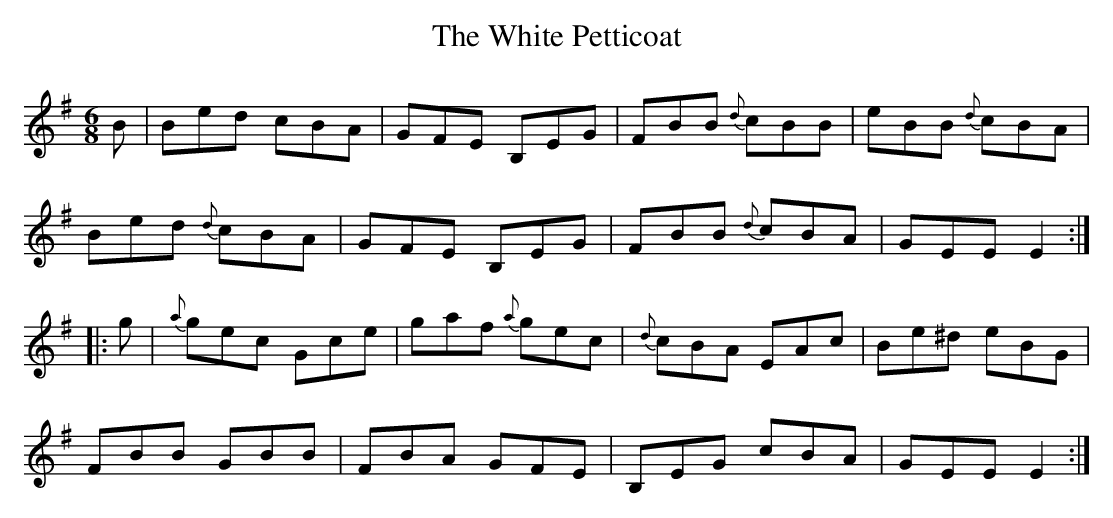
X:1
T:White Petticoat, The
M:6/8
L:1/8
K:Em
B|Bed cBA|GFE B,EG|FBB {d}cBB|eBB {d}cBA|!
Bed {d}cBA|GFE B,EG|FBB {d}cBA|GEE E2:|!
|:g|{a}gec Gce|gaf {a}gec|{d}cBA EAc|Be^d eBG|!
FBB GBB|FBA GFE|B,EG cBA|GEE E2:|!
